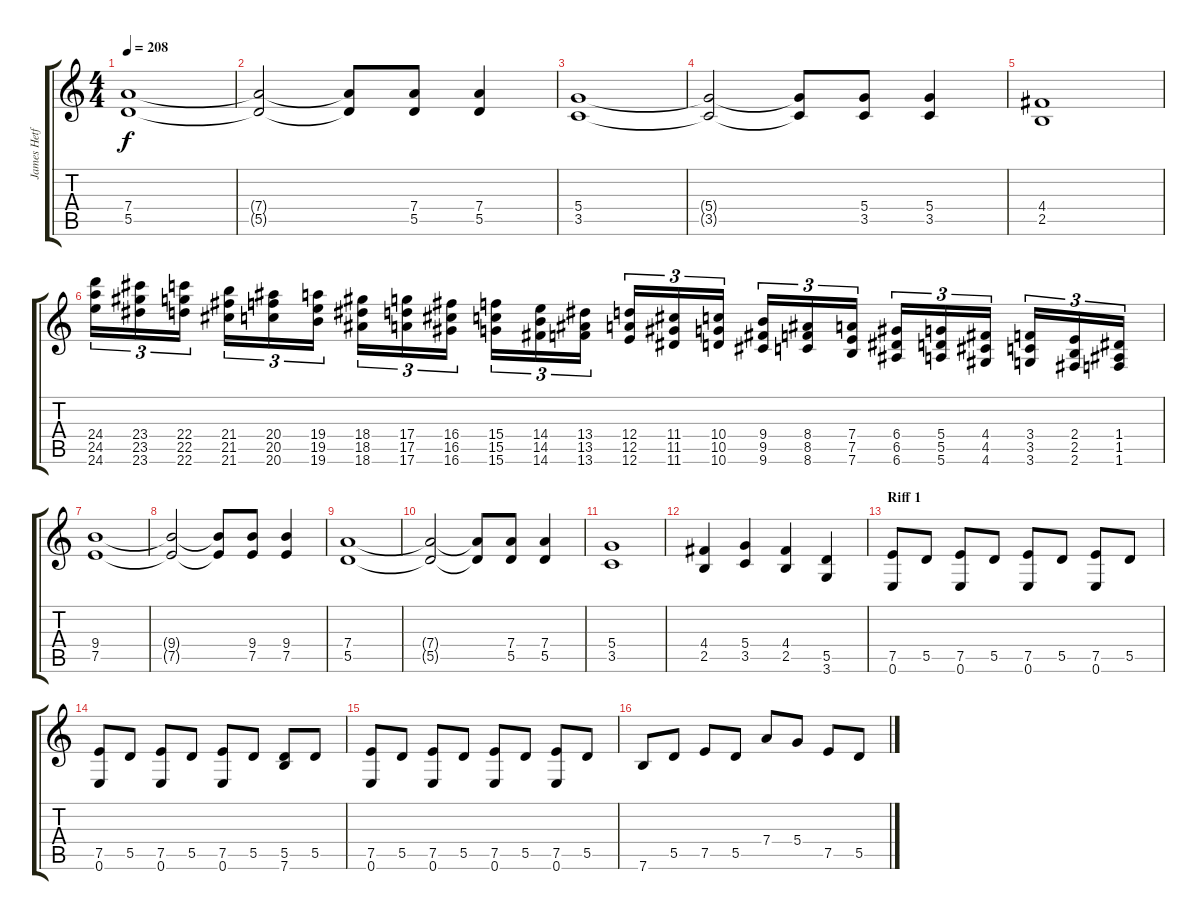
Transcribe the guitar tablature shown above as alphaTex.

\track ("James Hetfield (Guitar 1)" "James Hetf") {instrument distortionguitar}
\staff {score tabs}
\tuning (E4 B3 G3 D3 A2 E2) {hide}
\ts (4 4)
\tempo 208
\clef g2
\ks c
(7.4 5.5).1{dy f} |
(7.4{t} 5.5{t}).2 (7.4{t} 5.5{t}).8 (7.4 5.5).8 (7.4 5.5).4 |
(5.4 3.5).1 |
(5.4{t} 3.5{t}).2 (5.4{t} 3.5{t}).8 (5.4 3.5).8 (5.4 3.5).4 |
(4.4 2.5).1 |
(24.4 24.5 24.6).16{tu (3 2) instrument guitarfretnoise} (23.4 23.5 23.6).16{tu (3 2)} (22.4 22.5 22.6).16{tu (3 2)} (21.4 21.5 21.6).16{tu (3 2)} (20.4 20.5 20.6).16{tu (3 2)} (19.4 19.5 19.6).16{tu (3 2)} (18.4 18.5 18.6).16{tu (3 2)} (17.4 17.5 17.6).16{tu (3 2)} (16.4 16.5 16.6).16{tu (3 2)} (15.4 15.5 15.6).16{tu (3 2)} (14.4 14.5 14.6).16{tu (3 2)} (13.4 13.5 13.6).16{tu (3 2)} (12.4 12.5 12.6).16{tu (3 2)} (11.4 11.5 11.6).16{tu (3 2)} (10.4 10.5 10.6).16{tu (3 2)} (9.4 9.5 9.6).16{tu (3 2)} (8.4 8.5 8.6).16{tu (3 2)} (7.4 7.5 7.6).16{tu (3 2)} (6.4 6.5 6.6).16{tu (3 2)} (5.4 5.5 5.6).16{tu (3 2)} (4.4 4.5 4.6).16{tu (3 2)} (3.4 3.5 3.6).16{tu (3 2)} (2.4 2.5 2.6).16{tu (3 2)} (1.4 1.5 1.6).16{tu (3 2)} |
(9.4 7.5).1{instrument distortionguitar} |
(9.4{t} 7.5{t}).2 (9.4{t} 7.5{t}).8 (9.4 7.5).8 (9.4 7.5).4 |
(7.4 5.5).1 |
(7.4{t} 5.5{t}).2 (7.4{t} 5.5{t}).8 (7.4 5.5).8 (7.4 5.5).4 |
(5.4 3.5).1 |
(4.4 2.5).4 (5.4 3.5).4 (4.4 2.5).4 (5.5 3.6).4 |
\section ("" "Riff 1")
(7.5 0.6).8 5.5.8 (7.5 0.6).8 5.5.8 (7.5 0.6).8 5.5.8 (7.5 0.6).8 5.5.8 |
(7.5 0.6).8 5.5.8 (7.5 0.6).8 5.5.8 (7.5 0.6).8 5.5.8 (5.5 7.6).8 5.5.8 |
(7.5 0.6).8 5.5.8 (7.5 0.6).8 5.5.8 (7.5 0.6).8 5.5.8 (7.5 0.6).8 5.5.8 |
7.6.8 5.5.8 7.5.8 5.5.8 7.4.8 5.4.8 7.5.8 5.5.8
